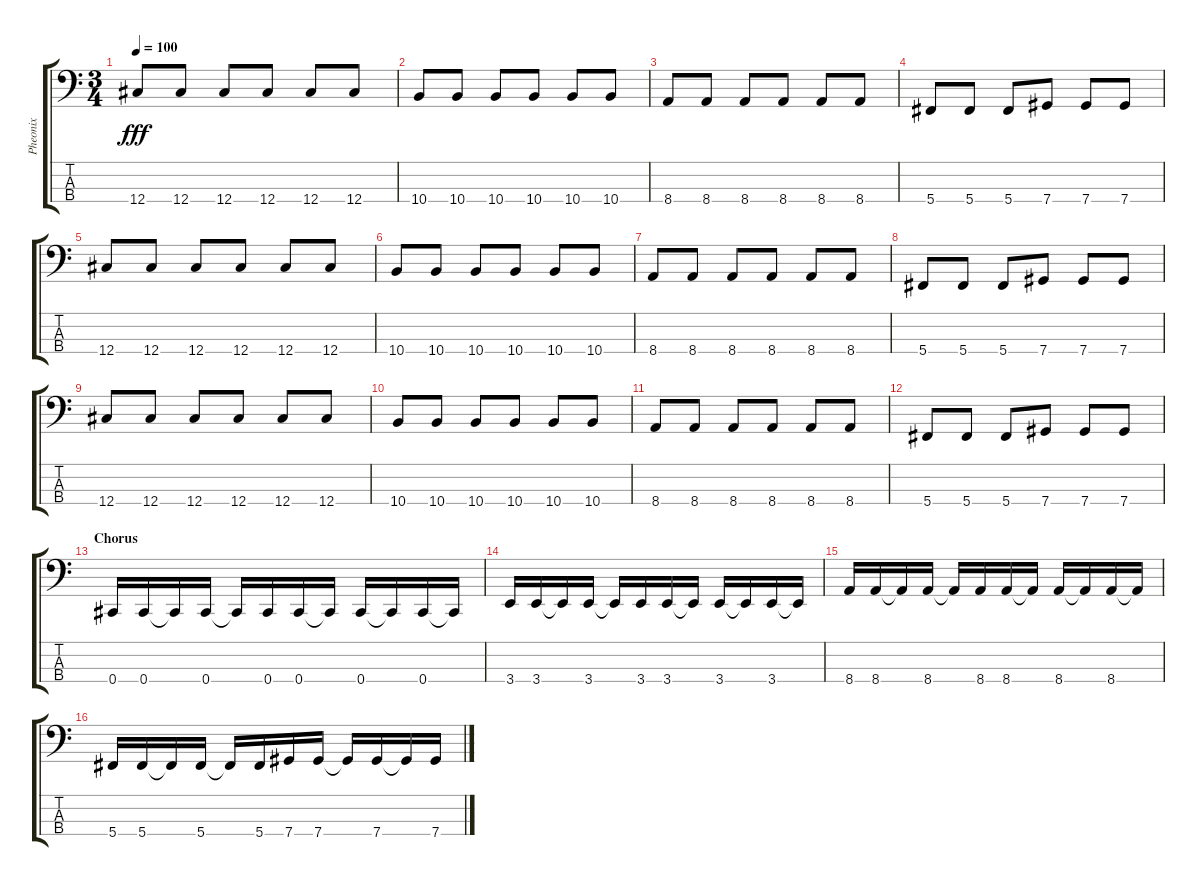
\track ("Pheonix" "Pheonix") {instrument electricbasspick}
\staff {score tabs}
\tuning (Gb2 Db2 Ab1 Db1) {hide}
\ts (3 4)
\tempo 100
\clef f4
\ks c
12.4.8{dy fff} 12.4.8 12.4.8 12.4.8 12.4.8 12.4.8 |
10.4.8 10.4.8 10.4.8 10.4.8 10.4.8 10.4.8 |
8.4.8 8.4.8 8.4.8 8.4.8 8.4.8 8.4.8 |
5.4.8 5.4.8 5.4.8 7.4.8 7.4.8 7.4.8 |
12.4.8 12.4.8 12.4.8 12.4.8 12.4.8 12.4.8 |
10.4.8 10.4.8 10.4.8 10.4.8 10.4.8 10.4.8 |
8.4.8 8.4.8 8.4.8 8.4.8 8.4.8 8.4.8 |
5.4.8 5.4.8 5.4.8 7.4.8 7.4.8 7.4.8 |
12.4.8 12.4.8 12.4.8 12.4.8 12.4.8 12.4.8 |
10.4.8 10.4.8 10.4.8 10.4.8 10.4.8 10.4.8 |
8.4.8 8.4.8 8.4.8 8.4.8 8.4.8 8.4.8 |
5.4.8 5.4.8 5.4.8 7.4.8 7.4.8 7.4.8 |
\section ("" "Chorus")
0.4.16 0.4.16 0.4{t}.16 0.4.16 0.4{t}.16 0.4.16 0.4.16 0.4{t}.16 0.4.16 0.4{t}.16 0.4.16 0.4{t}.16 |
3.4.16 3.4.16 3.4{t}.16 3.4.16 3.4{t}.16 3.4.16 3.4.16 3.4{t}.16 3.4.16 3.4{t}.16 3.4.16 3.4{t}.16 |
8.4.16 8.4.16 8.4{t}.16 8.4.16 8.4{t}.16 8.4.16 8.4.16 8.4{t}.16 8.4.16 8.4{t}.16 8.4.16 8.4{t}.16 |
5.4.16 5.4.16 5.4{t}.16 5.4.16 5.4{t}.16 5.4.16 7.4.16 7.4.16 7.4{t}.16 7.4.16 7.4{t}.16 7.4.16
